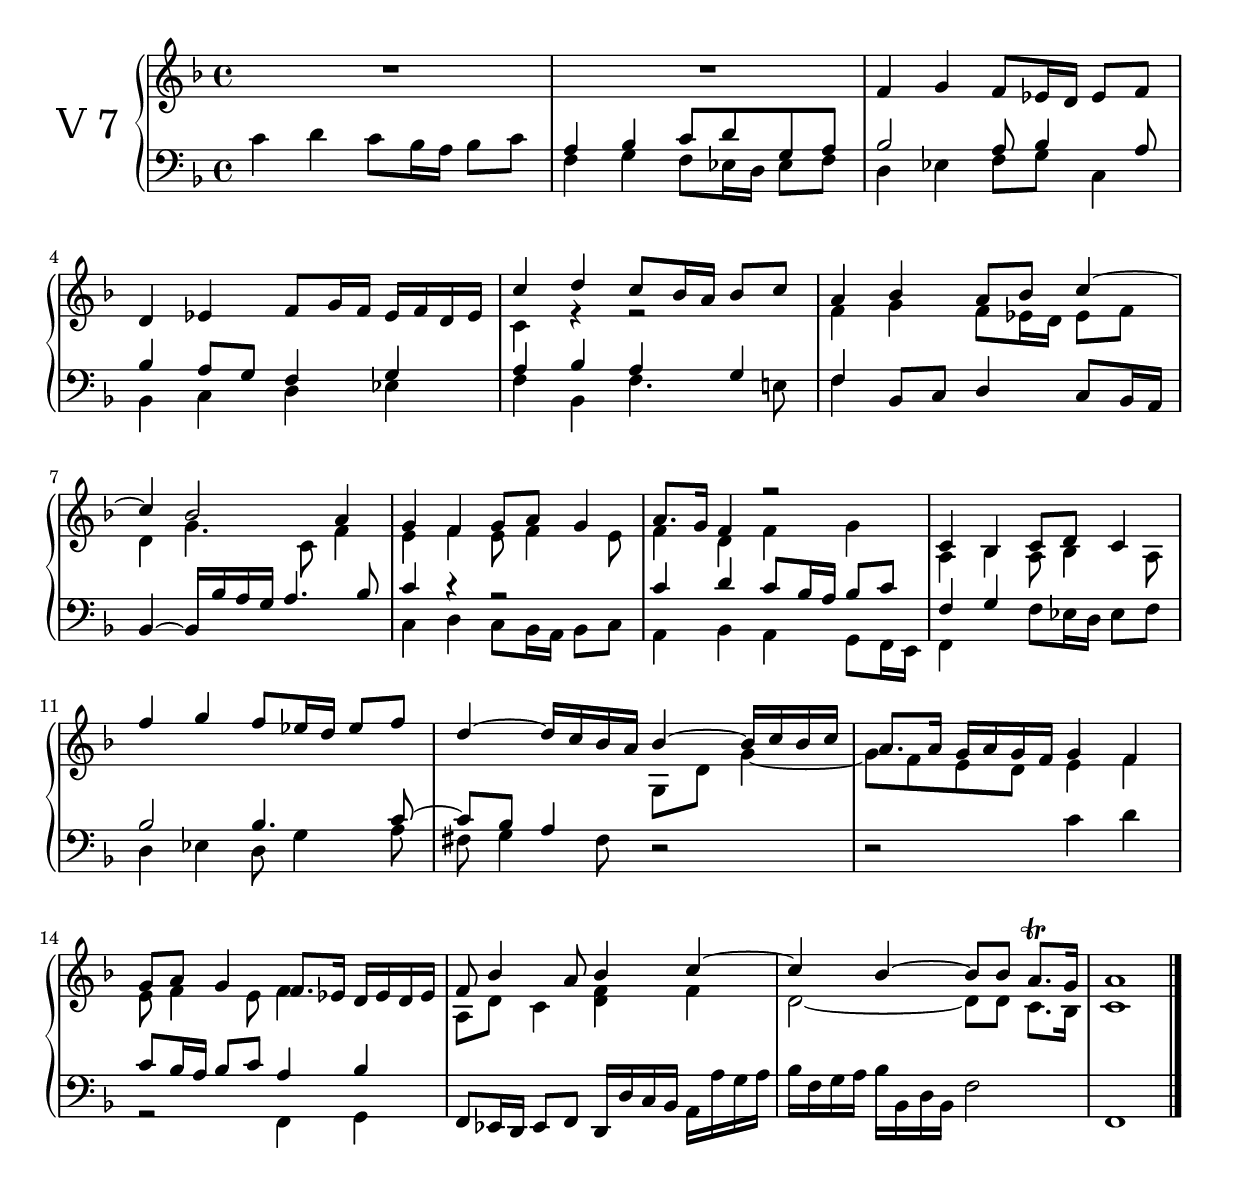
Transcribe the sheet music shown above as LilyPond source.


tracka = \relative c { 
    \key f \major
    \oneVoice
    R1
    R1
    s1
    s1
    \voiceOne
    c''4 d c8 bes16 a bes8 c
    a4 bes a8 bes c4~
    c bes2 a4
    g f g8 a g4
    a8. g16 f4 f'2\rest
    s1
    f4 g f8 es16 d es8 f
    d4~ d16 c bes a bes4~ bes16 c bes c
    a8. a16 g a g f g4 f
    g8 a g4 f8. es16 d es d es
    %% 15
    f8 bes4 a8 bes4 c4~
    c bes~ bes8 bes a8.\trill g16
    a1
    \bar "|."
}

trackb = \relative c { 
    \key f \major
    \time 4/4
    s1
    s1
    \oneVoice
    f'4 g f8 es16 d es8 f
    d4 es f8 g16 f es f d es
    \voiceTwo
    c4 r4 r2
    f4 g f8 es16 d es8 f
    d4 g4. c,8 f4
    e f e8 f4 e8
    f4 d f g
    %% 10
    << {c,4 bes c8 d c4} \\ {a4 bes a8 bes4 a8} >>
    s1
    s2 g8 d' g4~
    g8 f e d e4 f
    e8 f4 e8 f4 s4
    %% 15
    a,8 d c4 <d f> f
    d2~ d8 d c8. bes16 
    c1
}

trackc = \relative c { 
    \key f \major
    \clef bass
    \oneVoice
    c'4 d c8 bes16 a bes8 c
    \voiceOne
    a4 bes c8 d g, a
    bes2 a8 bes4 a8
    bes4 a8 g f4 g
    %% 5
    a bes a g
    f bes,8 c d4 c8 bes16 a
    bes4~ bes16 bes' a g a4. bes8
    c4 r4 r2
    c4 d c8 bes16 a bes8 c
    %% 10
    f,4 g \voiceTwo f8 es16 d es8 f
    \voiceOne bes2 bes4. c8~ 
    c bes a4 s2
    d,2\rest \stemDown c'4 d
    \stemUp c8 bes16 a bes8 c a4 bes
    %% 15
    s1 
    s1
    s1
}

trackd = \relative c { 
    \key f \major
    \time 4/4
    s1
    f4 g f8 es16 d es8 f
    d4 es f8 g c,4
    bes c d es
    %% 5
    f bes, f'4. e!8
    f4 s2.
    s1
    c4 d c8 bes16 a bes8 c
    a4 bes a g8 f16 e
    %% 10
    f4 s2.
    d'4 es d8 g4 a8
    fis8 g4 fis8 d2\rest
    s1
    r2 f,4 g
    %% 15
    \stemNeutral f8 es16 d es8 f d16 d' c bes a a' g a
    bes f g a bes bes, d bes f'2
    f,1
}


\include "merge.ly"
\score
{
    \new PianoStaff <<
		\accidentalStyle "piano"

        \set PianoStaff.instrumentName = # "Ⅴ 7"
        \new Staff = "up" << { \tracka } \\ {\trackb} >>
        \new Staff = "down" << {\trackc } \\ {\trackd} >>
    >>
    \layout 
    {
        \context { \PianoStaff \override InstrumentName #'font-size = #5  }
		\context { \Staff \consists #merge-rests-engraver }
		\context { \Staff \consists #merge-mmrests-engraver }
        \context 
        {
            %\Score
            %\override SpacingSpanner.common-shortest-duration = #(ly:make-moment 1/8)
        }
    }
    \midi {\tempo 4=100}
}
